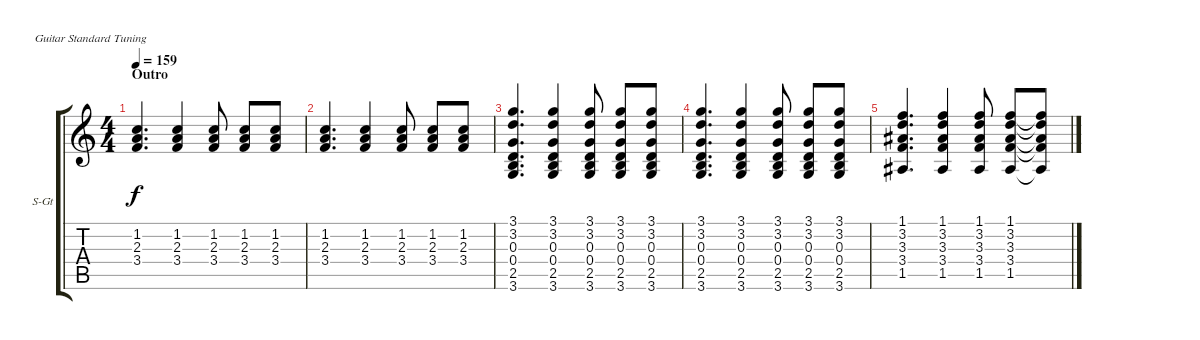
\bracketExtendMode groupsimilarinstruments
\firstSystemTrackNameOrientation horizontal
\otherSystemsTrackNameOrientation horizontal
\track ("Acoustic Guitar" "S-Gt") {instrument acousticguitarsteel}
\staff {score tabs}
\tuning (E4 B3 G3 D3 A2 E2)
\ts (4 4)
\section ("" "Outro")
\tempo 159
\clef g2
\scale
0.333333
\ks c
(3.4 2.3 1.2).4{d dy f} (3.4 2.3 1.2).4 (3.4 2.3 1.2).8 (3.4 2.3 1.2).8 (3.4 2.3 1.2).8 |
\scale
0.333333 (3.4 2.3 1.2).4{d} (3.4 2.3 1.2).4 (3.4 2.3 1.2).8 (3.4 2.3 1.2).8 (3.4 2.3 1.2).8 |
\scale
0.333333 (3.6 2.5 0.4 0.3 3.2 3.1).4{d} (0.3 3.6 2.5 0.4 3.2 3.1).4 (0.3 3.6 2.5 0.4 3.2 3.1).8 (0.3 3.6 2.5 0.4 3.2 3.1).8 (0.3 3.6 2.5 0.4 3.2 3.1).8 |
\scale
0.333333 (3.6 2.5 0.4 0.3 3.2 3.1).4{d} (0.3 3.6 2.5 0.4 3.2 3.1).4 (0.3 3.6 2.5 0.4 3.2 3.1).8 (0.3 3.6 2.5 0.4 3.2 3.1).8 (0.3 3.6 2.5 0.4 3.2 3.1).8 |
\scale
0.333333 (1.5 3.4 3.3 3.2 1.1).4{d} (3.3 1.5 3.4 3.2 1.1).4 (3.3 1.5 3.4 3.2 1.1).8 (3.3 1.5 3.4 3.2 1.1).8 (3.3{t} 1.5{t} 3.4{t} 3.2{t} 1.1{t}).8
